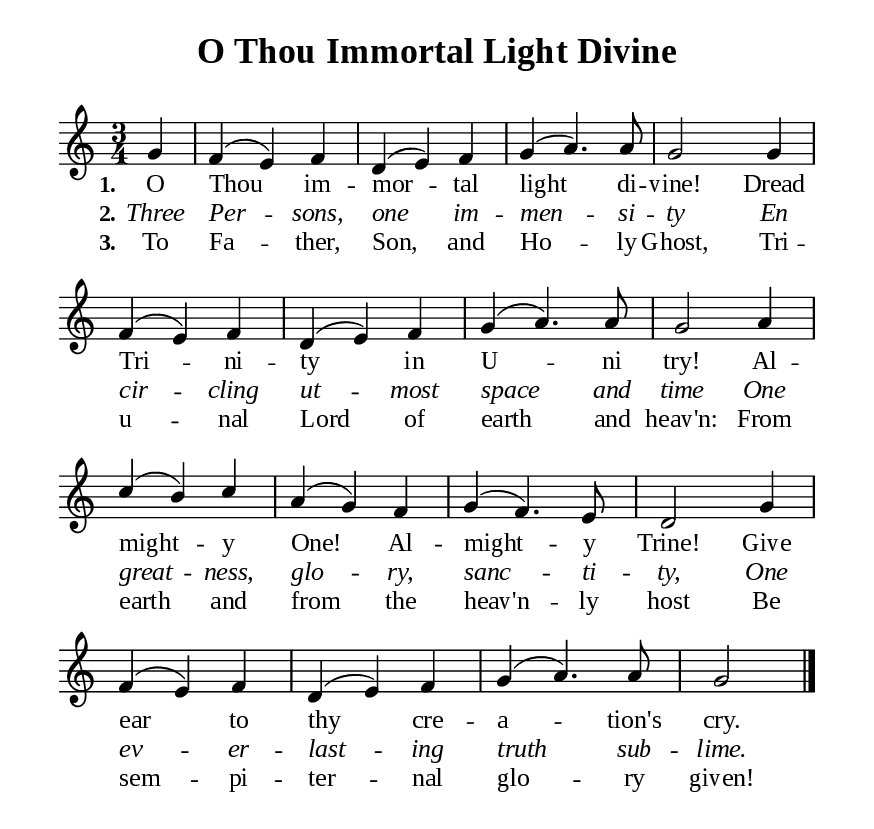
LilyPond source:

\version "2.18.2"

\header {
  title = "O Thou Immortal Light Divine"
  composer = " "
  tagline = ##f
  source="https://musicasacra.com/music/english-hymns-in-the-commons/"
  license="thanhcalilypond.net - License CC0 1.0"
}

global= {
  \key c \major
  \time 3/4
  \override Score.BarNumber.break-visibility = ##(#f #f #f)
  \override Lyrics.LyricSpace.minimum-distance = #4.0
}

\paper {
  #(set-paper-size "a5")
  top-margin = 10\mm
  bottom-marign = 10\mm
  left-margin = 10\mm
  right-margin = 10\mm
  indent = #0
  #(define fonts
	 (make-pango-font-tree "Liberation Serif"
	 		       "Liberation Serif"
			       "Liberation Serif"
			       (/ 20 20)))
  system-system-spacing = #'((basic-distance . 3) (padding . 3))
}

printItalic = \with {
  \override LyricText.font-shape = #'italic
}

% Verse music
musicVerseSoprano = \relative c'' {
                    \partial 4 g4 |
  %{	01	%} f (e) f |
  %{	02	%} d (e) f |
  %{	03	%} g (a4.) a8 |
  %{	04	%} g2 g4 |
  %{	05	%} f (e) f |
  %{	06	%} d (e) f |
  %{	07	%} g (a4.) a8 |
  %{	08	%} g2 a4 |
  %{	09	%} c (b) c |
  %{	10	%} a (g) f |
  %{	11	%} g (f4.) e8 |
  %{	12	%} d2 g4 |
  %{	13	%} f (e) f |
  %{	14	%} d (e) f |
  %{	15	%} g (a4.) a8 |
                    g2 \bar "|."
}

% Verse lyrics
verseOne = \lyricmode {
  \set stanza = #"1."
  O Thou im -- mor -- tal light di -- vine!
  Dread Tri -- ni -- ty in U -- ni try!
  Al -- might -- y One! Al -- might -- y Trine!
  Give ear to thy cre -- a -- tion's cry.
}

verseTwo = \lyricmode {
  \set stanza = #"2."
  Three Per -- sons, one im -- men -- si -- ty
  En cir -- cling ut -- most space and time
  One great -- ness, glo -- ry, sanc -- ti -- ty,
  One ev -- er -- last -- ing truth sub -- lime.
}

verseThree = \lyricmode {
  \set stanza = #"3."
  To Fa -- ther, Son, and Ho -- ly Ghost,
  Tri -- u -- nal Lord of earth and heav'n:
  From earth and from the heav'n -- ly host
  Be sem -- pi -- ter -- nal glo -- ry given!
}

% Layout
\score {
    \new ChoirStaff <<
      \new Staff <<
        \clef "treble"
        \new Voice = "sopranos" { \global \stemUp \slurUp \musicVerseSoprano }
      >>
      \new Lyrics \lyricsto sopranos \verseOne
      \new Lyrics \printItalic \lyricsto sopranos \verseTwo
      \new Lyrics \lyricsto sopranos \verseThree
    >>
}
